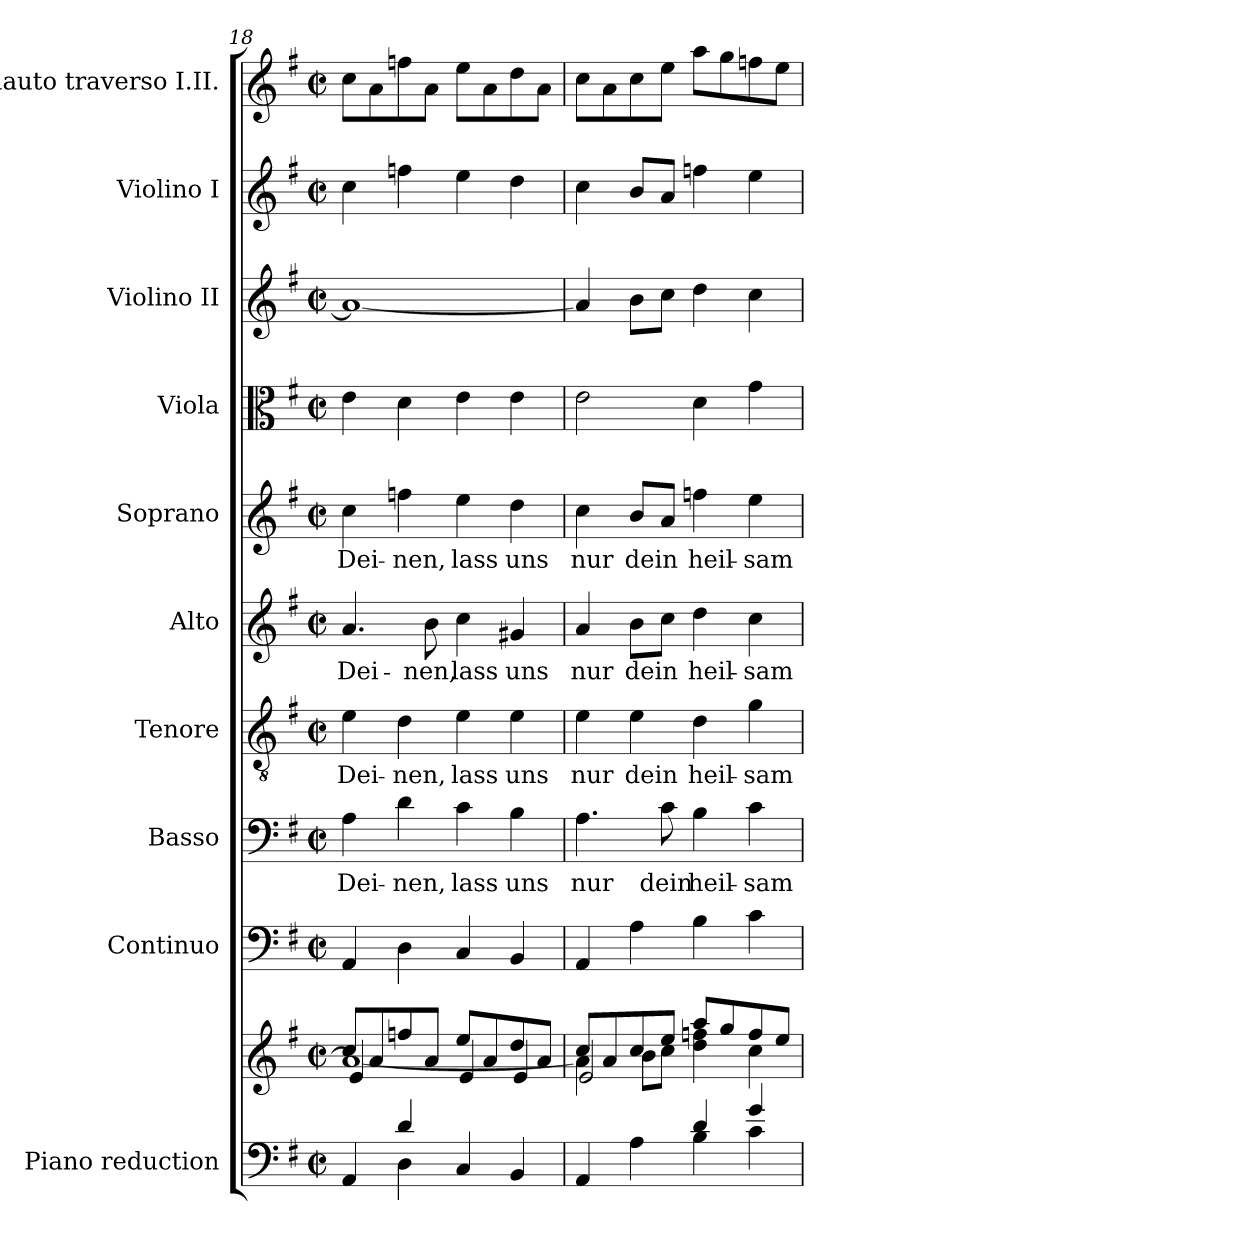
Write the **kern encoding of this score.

**kern	**kern	**kern	**kern	**text	**kern	**text	**kern	**text	**kern	**text	**kern	**kern	**kern	**kern
*part10	*part10	*part9	*part8	*part8	*part7	*part7	*part6	*part6	*part5	*part5	*part4	*part3	*part2	*part1
*staff11	*staff10	*staff9	*staff8	*staff8	*staff7	*staff7	*staff6	*staff6	*staff5	*staff5	*staff4	*staff3	*staff2	*staff1
*I"Piano reduction	*	*I"Continuo	*I"Basso	*	*I"Tenore	*	*I"Alto	*	*I"Soprano	*	*I"Viola	*I"Violino II	*I"Violino I	*I"Flauto traverso I.II.
*I'Pno	*	*	*	*	*	*	*	*	*	*	*I'Vla	*I'Vln	*I'Vln	*I'Fl
*clefF4	*clefG2	*clefF4	*clefF4	*	*clefGv2	*	*clefG2	*	*clefG2	*	*clefC3	*clefG2	*clefG2	*clefG2
*k[f#]	*k[f#]	*k[f#]	*k[f#]	*	*k[f#]	*	*k[f#]	*	*k[f#]	*	*k[f#]	*k[f#]	*k[f#]	*k[f#]
*M2/2	*M2/2	*M2/2	*M2/2	*	*M2/2	*	*M2/2	*	*M2/2	*	*M2/2	*M2/2	*M2/2	*M2/2
*met(c|)	*met(c|)	*met(c|)	*met(c|)	*	*met(c|)	*	*met(c|)	*	*met(c|)	*	*met(c|)	*met(c|)	*met(c|)	*met(c|)
=18	=18	=18	=18	=18	=18	=18	=18	=18	=18	=18	=18	=18	=18	=18
*^	*^	*	*	*	*	*	*	*	*	*	*	*	*	*
*	*	*	*^	*	*	*	*	*	*	*	*	*	*	*	*	*
!	!	!	!	!	!	!	!LO:LY:b	!	!LO:LY:b	!	!LO:LY:b	!	!LO:LY:b	!	!	!	!
4ryy	4AA/	8cc/L	1a_	4e/	4AA/	4A\	Dei-	4e\	Dei-	4.a/	Dei-	4cc\	Dei-	4e\	1a_	4cc\	8cc\L
.	.	8a/	.	.	.	.	.	.	.	.	.	.	.	.	.	.	8a\
!	!	!	!	!	!	!	!LO:LY:b	!	!LO:LY:b	!	!	!	!LO:LY:b	!	!	!	!
4d/	4D\	8ffn/	.	4ryy	4D\	4d\	-nen,	4d\	-nen,	.	.	4ffn\	-nen,	4d\	.	4ffn\	8ffn\
!	!	!	!	!	!	!	!	!	!	!	!LO:LY:b	!	!	!	!	!	!
.	.	8a/J	.	.	.	.	.	.	.	8b\	-nen,	.	.	.	.	.	8a\J
!	!	!	!	!	!	!	!LO:LY:b	!	!LO:LY:b	!	!LO:LY:b	!	!LO:LY:b	!	!	!	!
2ryy	4C/	8ee/L	.	4e/	4C/	4c\	lass	4e\	lass	4cc\	lass	4ee\	lass	4e\	.	4ee\	8ee\L
.	.	8a/	.	.	.	.	.	.	.	.	.	.	.	.	.	.	8a\
!	!	!	!	!	!	!	!LO:LY:b	!	!LO:LY:b	!	!LO:LY:b	!	!LO:LY:b	!	!	!	!
.	4BB/	8dd/	.	4e/	4BB/	4B\	uns	4e\	uns	4g#X/	uns	4dd\	uns	4e\	.	4dd\	8dd\
.	.	8a/J	.	.	.	.	.	.	.	.	.	.	.	.	.	.	8a\J
=19	=19	=19	=19	=19	=19	=19	=19	=19	=19	=19	=19	=19	=19	=19	=19	=19	=19
!	!	!	!	!	!	!	!LO:LY:b	!	!LO:LY:b	!	!LO:LY:b	!	!LO:LY:b	!	!	!	!
2ryy	4AA/	8cc/L	4a\]	2e/	4AA/	4.A\	nur	4e\	nur	4a/	nur	4cc\	nur	2e\	4a/]	4cc\	8cc\L
.	.	8a/	.	.	.	.	.	.	.	.	.	.	.	.	.	.	8a\
!	!	!	!	!	!	!	!	!	!LO:LY:b	!	!LO:LY:b	!	!LO:LY:b	!	!	!	!
.	4A\	8cc/	8b\L	.	4A\	.	.	4e\	dein	8b\L	dein	8b/L	dein	.	8b\L	8b/L	8cc\
!	!	!	!	!	!	!	!LO:LY:b	!	!	!	!	!	!	!	!	!	!
.	.	8ee/J	8cc\J	.	.	8c\	dein	.	.	8cc\J	.	8a/J	.	.	8cc\J	8a/J	8ee\J
!	!	!	!	!	!	!	!LO:LY:b	!	!LO:LY:b	!	!LO:LY:b	!	!LO:LY:b	!	!	!	!
4d/	4B\	8aa/L	4dd\ 4ffn\	2ryy	4B\	4B\	heil-	4d\	heil-	4dd\	heil-	4ffn\	heil-	4d\	4dd\	4ffn\	8aa\L
.	.	8gg/	.	.	.	.	.	.	.	.	.	.	.	.	.	.	8gg\
!	!	!	!	!	!	!	!LO:LY:b	!	!LO:LY:b	!	!LO:LY:b	!	!LO:LY:b	!	!	!	!
4g/	4c\	8ff/	4cc\	.	4c\	4c\	-sam	4g\	-sam	4cc\	-sam	4ee\	-sam	4g\	4cc\	4ee\	8ffn\
.	.	8ee/J	.	.	.	.	.	.	.	.	.	.	.	.	.	.	8ee\J
*v	*v	*	*	*	*	*	*	*	*	*	*	*	*	*	*	*	*
*	*v	*v	*v	*	*	*	*	*	*	*	*	*	*	*	*	*
=	=	=	=	=	=	=	=	=	=	=	=	=	=	=
*-	*-	*-	*-	*-	*-	*-	*-	*-	*-	*-	*-	*-	*-	*-
